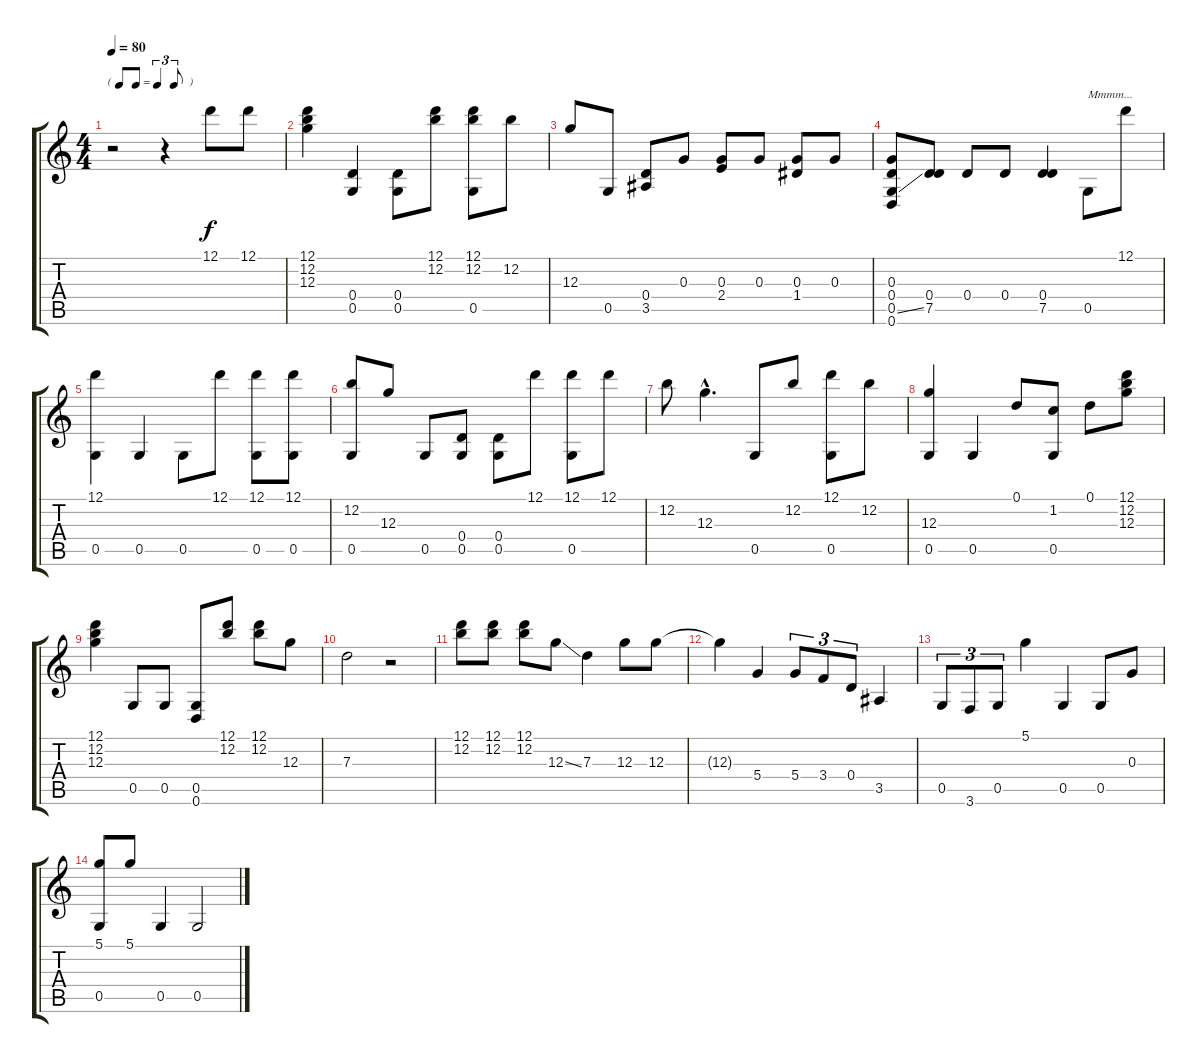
\track "" {instrument acousticguitarsteel}
\staff {score tabs}
\tuning (D4 B3 G3 D3 G2 D2) {hide}
\ts (4 4)
\tf triplet8th
\tempo 80
\clef g2
\ks c
r.2{dy f instrument acousticguitarsteel} r.4 12.1.8 12.1.8 |
(12.1 12.2 12.3).4 (0.4 0.5).4 (0.4 0.5).8 (12.1 12.2).8 (12.1 12.2 0.5).8 12.2.8 |
12.3.8 0.5.8 (0.4 3.5).8 0.3.8 (0.3 2.4).8 0.3.8 (0.3 1.4).8 0.3.8 |
(0.3 0.4 0.5{ss} 0.6).8 (0.4 7.5).8 0.4.8 0.4.8 (0.4 7.5).4 0.5.8{txt "Mmmm..."} 12.1.8 |
(12.1 0.5).4 0.5.4 0.5.8 12.1.8 (12.1 0.5).8 (12.1 0.5).8 |
(12.2 0.5).8 12.3.8 0.5.8 (0.4 0.5).8 (0.4 0.5).8 12.1.8 (12.1 0.5).8 12.1.8 |
12.2.8 12.3{hac}.4{d} 0.5.8 12.2.8 (12.1 0.5).8 12.2.8 |
(12.3 0.5).4 0.5.4 0.1.8 (1.2 0.5).8 0.1.8 (12.1 12.2 12.3).8 |
(12.1 12.2 12.3).4 0.5.8 0.5.8 (0.5 0.6).8 (12.1 12.2).8 (12.1 12.2).8 12.3.8 |
7.3.2 r.2 |
(12.1 12.2).8 (12.1 12.2).8 (12.1 12.2).8 12.3{ss}.8 7.3.4 12.3.8 12.3.8 |
12.3{t}.4 5.4.4 5.4.8{tu (3 2)} 3.4.8{tu (3 2)} 0.4.8{tu (3 2)} 3.5.4 |
0.5.8{tu (3 2)} 3.6.8{tu (3 2)} 0.5.8{tu (3 2)} 5.1.4 0.5.4 0.5.8 0.3.8 |
(5.1 0.5).8 5.1.8 0.5.4 0.5.2
